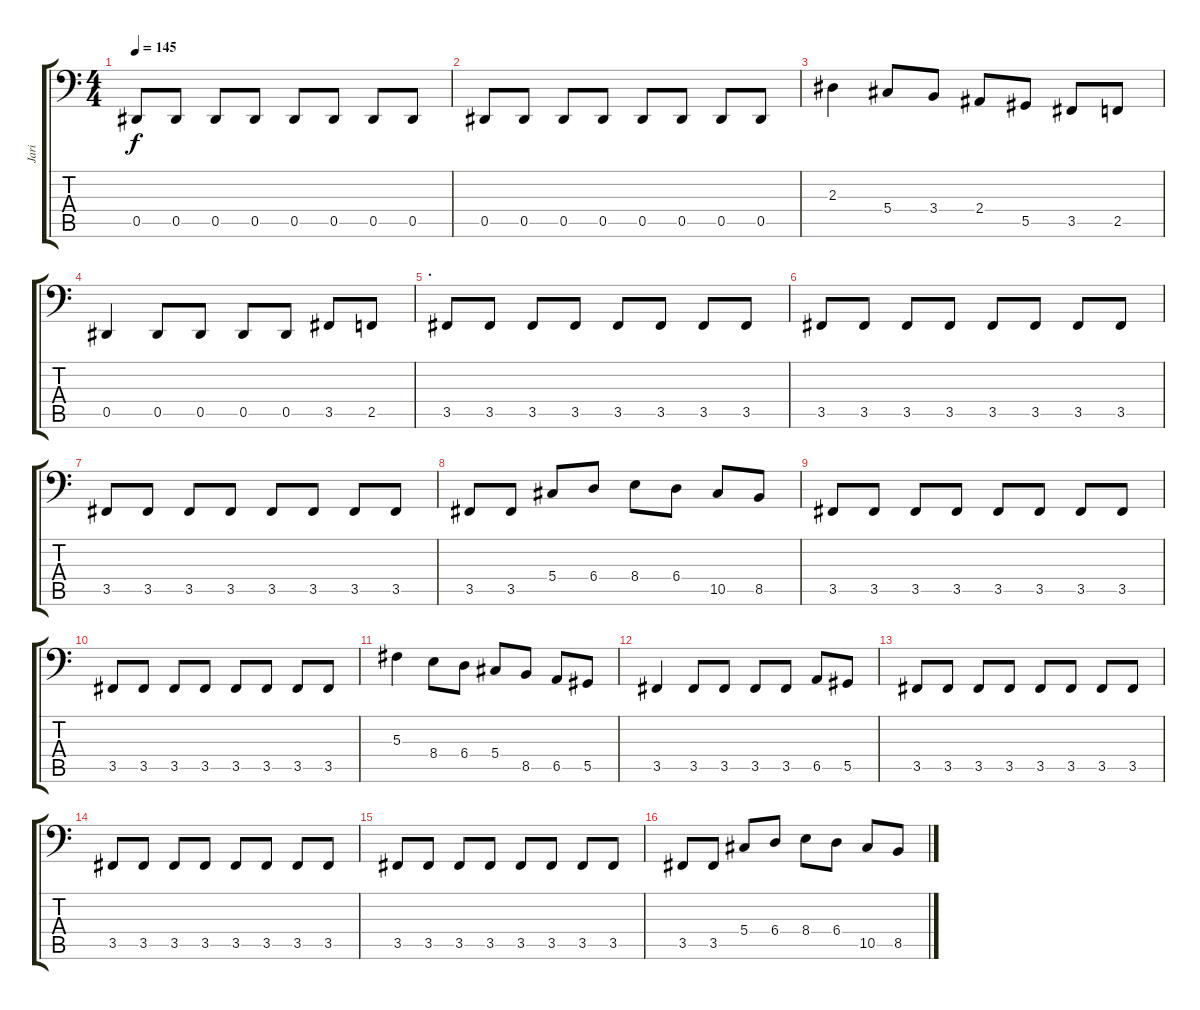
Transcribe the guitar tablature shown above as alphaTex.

\track ("Jari" "Jari") {instrument electricbassfinger}
\staff {score tabs}
\tuning (B2 Gb2 Db2 Ab1 Eb1 Bb0) {hide}
\ts (4 4)
\tempo 145
\clef f4
\ks c
0.5.8{dy f} 0.5.8 0.5.8 0.5.8 0.5.8 0.5.8 0.5.8 0.5.8 |
0.5.8 0.5.8 0.5.8 0.5.8 0.5.8 0.5.8 0.5.8 0.5.8 |
2.3.4 5.4.8 3.4.8 2.4.8 5.5.8 3.5.8 2.5.8 |
0.5.4 0.5.8 0.5.8 0.5.8 0.5.8 3.5.8 2.5.8 |
\section ("" ".")
3.5.8 3.5.8 3.5.8 3.5.8 3.5.8 3.5.8 3.5.8 3.5.8 |
3.5.8 3.5.8 3.5.8 3.5.8 3.5.8 3.5.8 3.5.8 3.5.8 |
3.5.8 3.5.8 3.5.8 3.5.8 3.5.8 3.5.8 3.5.8 3.5.8 |
3.5.8 3.5.8 5.4.8 6.4.8 8.4.8 6.4.8 10.5.8 8.5.8 |
3.5.8 3.5.8 3.5.8 3.5.8 3.5.8 3.5.8 3.5.8 3.5.8 |
3.5.8 3.5.8 3.5.8 3.5.8 3.5.8 3.5.8 3.5.8 3.5.8 |
5.3.4 8.4.8 6.4.8 5.4.8 8.5.8 6.5.8 5.5.8 |
3.5.4 3.5.8 3.5.8 3.5.8 3.5.8 6.5.8 5.5.8 |
3.5.8 3.5.8 3.5.8 3.5.8 3.5.8 3.5.8 3.5.8 3.5.8 |
3.5.8 3.5.8 3.5.8 3.5.8 3.5.8 3.5.8 3.5.8 3.5.8 |
3.5.8 3.5.8 3.5.8 3.5.8 3.5.8 3.5.8 3.5.8 3.5.8 |
3.5.8 3.5.8 5.4.8 6.4.8 8.4.8 6.4.8 10.5.8 8.5.8
